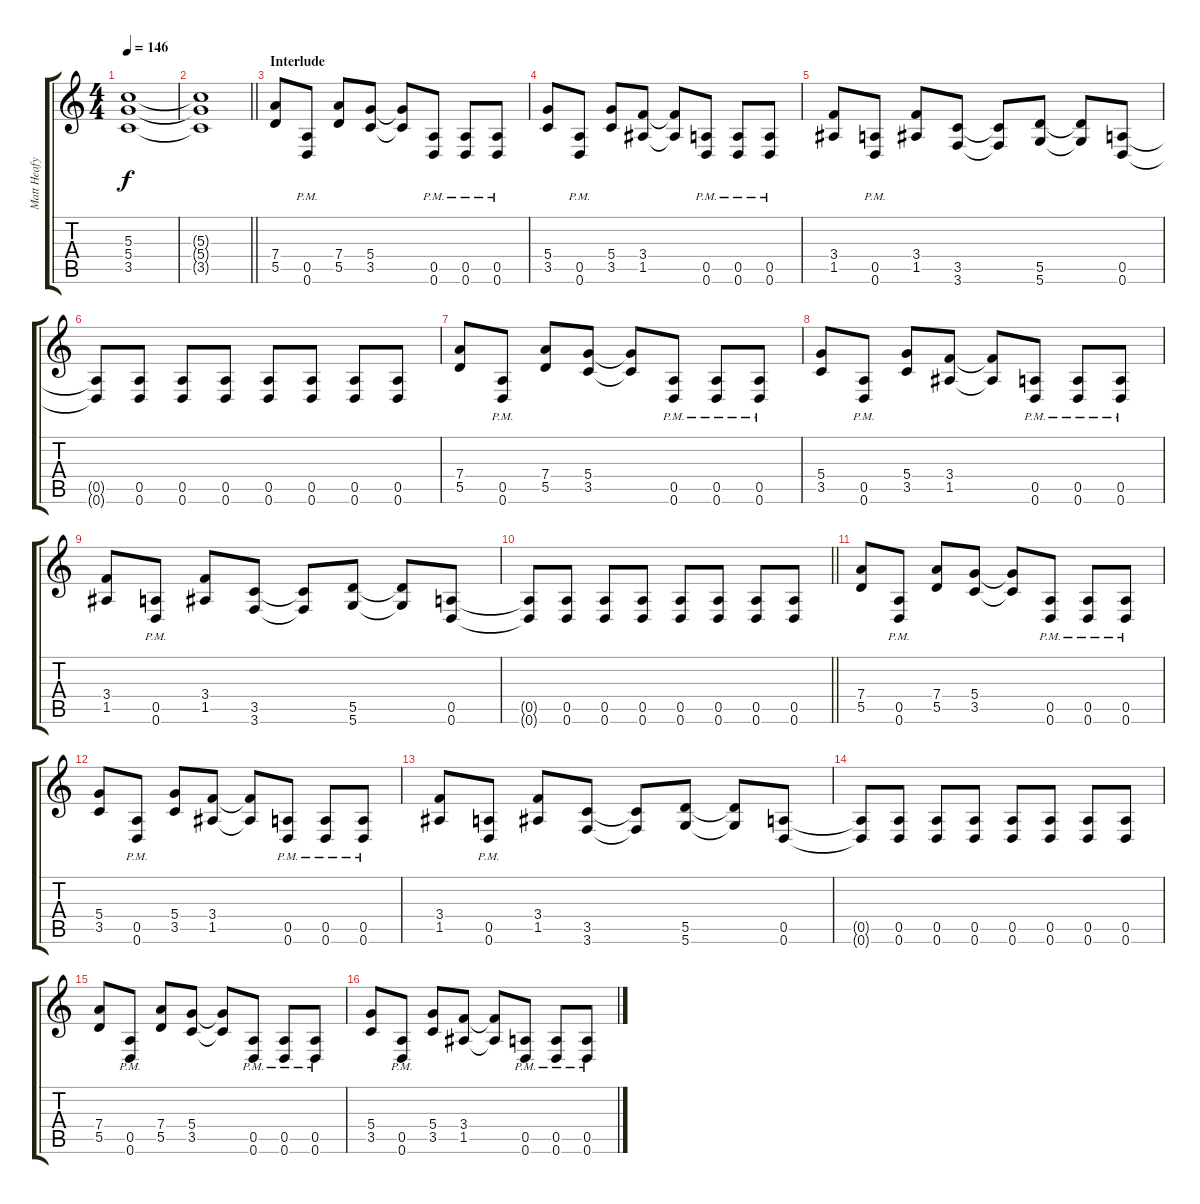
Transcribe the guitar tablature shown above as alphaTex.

\track ("Matt Heafy Rhythm" "Matt Heafy") {instrument distortionguitar}
\staff {score tabs}
\tuning (E4 B3 G3 D3 A2 D2) {hide}
\ts (4 4)
\tempo 146
\clef g2
\ks c
(5.3 5.4 3.5).1{dy f} |
\barLineRight lightlight
(5.3{t} 5.4{t} 3.5{t}).1 |
\section ("" "Interlude")
(7.4 5.5).8{volume 13} (0.5{pm} 0.6{pm}).8 (7.4 5.5).8 (5.4 3.5).8 (5.4{t} 3.5{t}).8 (0.5{pm} 0.6{pm}).8 (0.5{pm} 0.6{pm}).8 (0.5{pm} 0.6{pm}).8 |
(5.4 3.5).8 (0.5{pm} 0.6{pm}).8 (5.4 3.5).8 (3.4 1.5).8 (3.4{t} 1.5{t}).8 (0.5{pm} 0.6{pm}).8 (0.5{pm} 0.6{pm}).8 (0.5{pm} 0.6{pm}).8 |
(3.4 1.5).8 (0.5{pm} 0.6{pm}).8 (3.4 1.5).8 (3.5 3.6).8 (3.5{t} 3.6{t}).8 (5.5 5.6).8 (5.5{t} 5.6{t}).8 (0.5 0.6).8 |
(0.5{t} 0.6{t}).8 (0.5 0.6).8 (0.5 0.6).8 (0.5 0.6).8 (0.5 0.6).8 (0.5 0.6).8 (0.5 0.6).8 (0.5 0.6).8 |
(7.4 5.5).8 (0.5{pm} 0.6{pm}).8 (7.4 5.5).8 (5.4 3.5).8 (5.4{t} 3.5{t}).8 (0.5{pm} 0.6{pm}).8 (0.5{pm} 0.6{pm}).8 (0.5{pm} 0.6{pm}).8 |
(5.4 3.5).8 (0.5{pm} 0.6{pm}).8 (5.4 3.5).8 (3.4 1.5).8 (3.4{t} 1.5{t}).8 (0.5{pm} 0.6{pm}).8 (0.5{pm} 0.6{pm}).8 (0.5{pm} 0.6{pm}).8 |
(3.4 1.5).8 (0.5{pm} 0.6{pm}).8 (3.4 1.5).8 (3.5 3.6).8 (3.5{t} 3.6{t}).8 (5.5 5.6).8 (5.5{t} 5.6{t}).8 (0.5 0.6).8 |
\barLineRight lightlight
(0.5{t} 0.6{t}).8 (0.5 0.6).8 (0.5 0.6).8 (0.5 0.6).8 (0.5 0.6).8 (0.5 0.6).8 (0.5 0.6).8 (0.5 0.6).8 |
(7.4 5.5).8 (0.5{pm} 0.6{pm}).8 (7.4 5.5).8 (5.4 3.5).8 (5.4{t} 3.5{t}).8 (0.5{pm} 0.6{pm}).8 (0.5{pm} 0.6{pm}).8 (0.5{pm} 0.6{pm}).8 |
(5.4 3.5).8 (0.5{pm} 0.6{pm}).8 (5.4 3.5).8 (3.4 1.5).8 (3.4{t} 1.5{t}).8 (0.5{pm} 0.6{pm}).8 (0.5{pm} 0.6{pm}).8 (0.5{pm} 0.6{pm}).8 |
(3.4 1.5).8 (0.5{pm} 0.6{pm}).8 (3.4 1.5).8 (3.5 3.6).8 (3.5{t} 3.6{t}).8 (5.5 5.6).8 (5.5{t} 5.6{t}).8 (0.5 0.6).8 |
(0.5{t} 0.6{t}).8 (0.5 0.6).8 (0.5 0.6).8 (0.5 0.6).8 (0.5 0.6).8 (0.5 0.6).8 (0.5 0.6).8 (0.5 0.6).8 |
(7.4 5.5).8 (0.5{pm} 0.6{pm}).8 (7.4 5.5).8 (5.4 3.5).8 (5.4{t} 3.5{t}).8 (0.5{pm} 0.6{pm}).8 (0.5{pm} 0.6{pm}).8 (0.5{pm} 0.6{pm}).8 |
(5.4 3.5).8 (0.5{pm} 0.6{pm}).8 (5.4 3.5).8 (3.4 1.5).8 (3.4{t} 1.5{t}).8 (0.5{pm} 0.6{pm}).8 (0.5{pm} 0.6{pm}).8 (0.5{pm} 0.6{pm}).8
